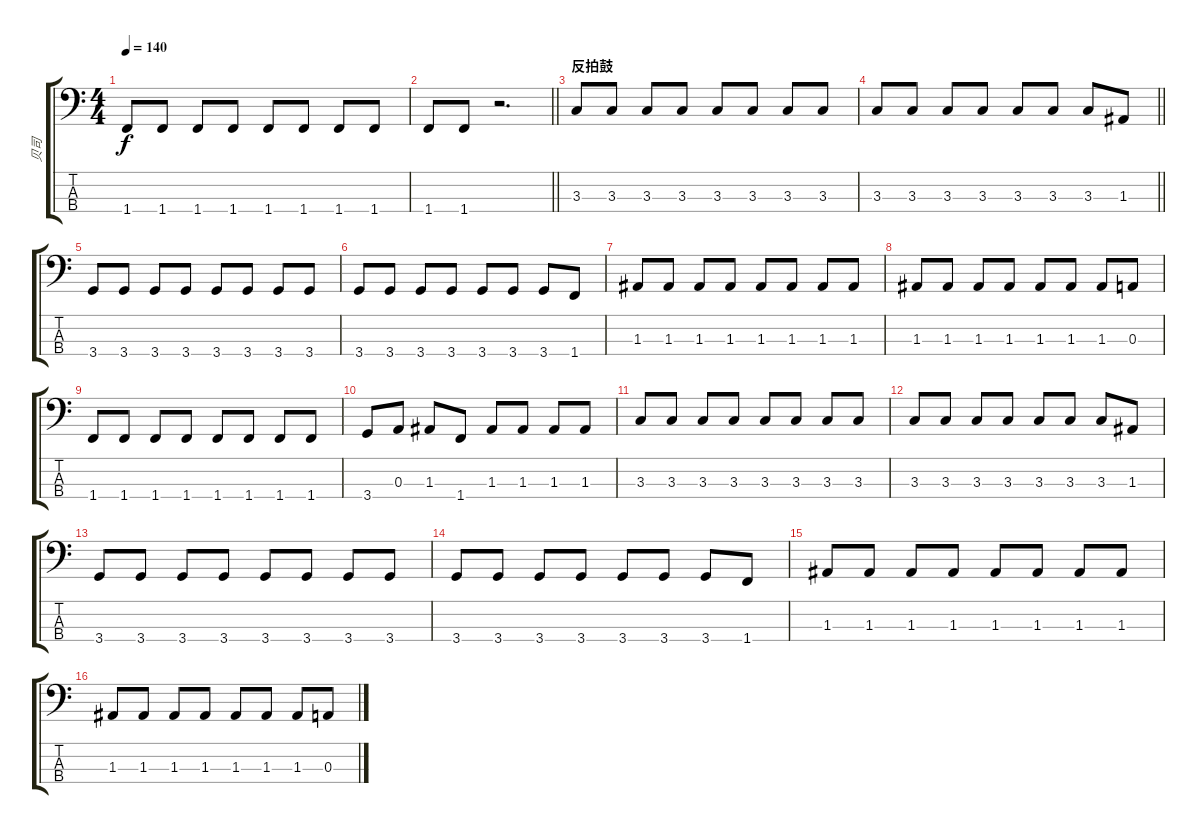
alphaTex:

\track ("贝司" "贝司") {instrument electricbassfinger}
\staff {score tabs}
\tuning (G2 D2 A1 E1) {hide}
\ts (4 4)
\tempo 140
\clef f4
\ks c
1.4.8{dy f} 1.4.8 1.4.8 1.4.8 1.4.8 1.4.8 1.4.8 1.4.8 |
\barLineRight lightlight
1.4.8 1.4.8 r.2{d} |
\section ("" "反拍鼓")
3.3.8 3.3.8 3.3.8 3.3.8 3.3.8 3.3.8 3.3.8 3.3.8 |
\barLineRight lightlight
3.3.8 3.3.8 3.3.8 3.3.8 3.3.8 3.3.8 3.3.8 1.3.8 |
3.4.8 3.4.8 3.4.8 3.4.8 3.4.8 3.4.8 3.4.8 3.4.8 |
3.4.8 3.4.8 3.4.8 3.4.8 3.4.8 3.4.8 3.4.8 1.4.8 |
1.3.8 1.3.8 1.3.8 1.3.8 1.3.8 1.3.8 1.3.8 1.3.8 |
1.3.8 1.3.8 1.3.8 1.3.8 1.3.8 1.3.8 1.3.8 0.3.8 |
1.4.8 1.4.8 1.4.8 1.4.8 1.4.8 1.4.8 1.4.8 1.4.8 |
3.4.8 0.3.8 1.3.8 1.4.8 1.3.8 1.3.8 1.3.8 1.3.8 |
3.3.8 3.3.8 3.3.8 3.3.8 3.3.8 3.3.8 3.3.8 3.3.8 |
3.3.8 3.3.8 3.3.8 3.3.8 3.3.8 3.3.8 3.3.8 1.3.8 |
3.4.8 3.4.8 3.4.8 3.4.8 3.4.8 3.4.8 3.4.8 3.4.8 |
3.4.8 3.4.8 3.4.8 3.4.8 3.4.8 3.4.8 3.4.8 1.4.8 |
1.3.8 1.3.8 1.3.8 1.3.8 1.3.8 1.3.8 1.3.8 1.3.8 |
1.3.8 1.3.8 1.3.8 1.3.8 1.3.8 1.3.8 1.3.8 0.3.8
